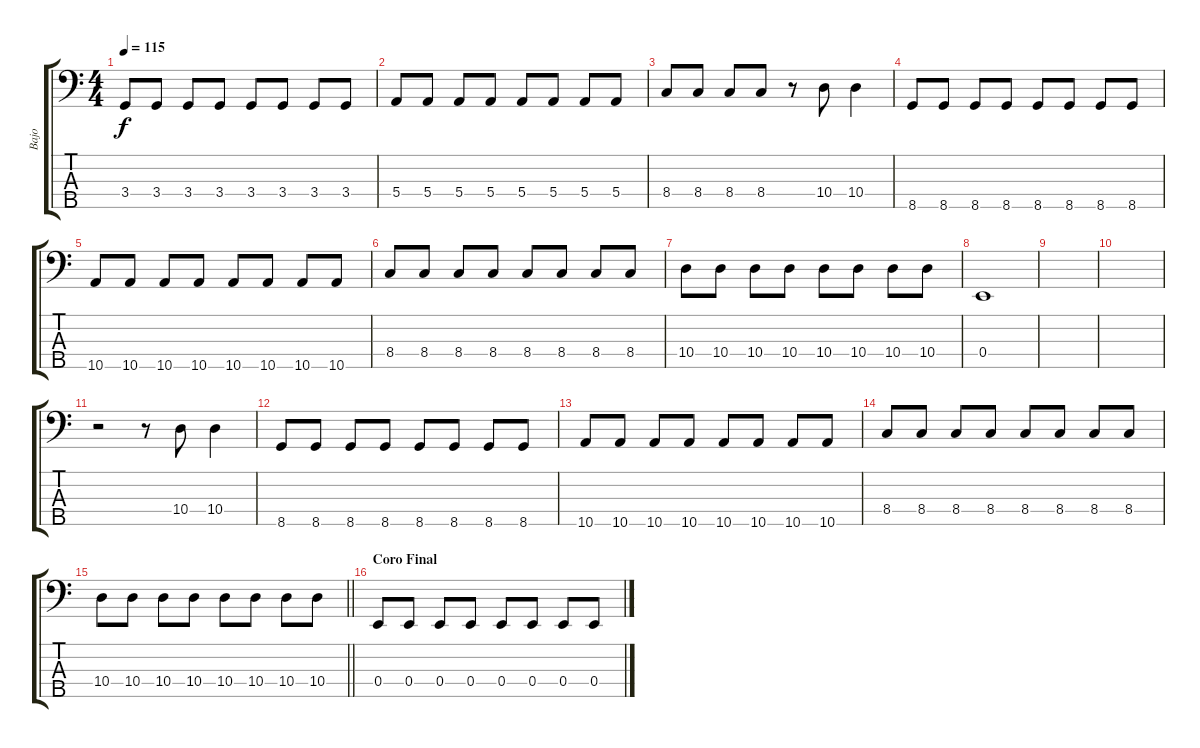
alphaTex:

\track ("Bajo" "Bajo") {instrument electricbassfinger}
\staff {score tabs}
\tuning (G2 D2 A1 E1 B0) {hide}
\ts (4 4)
\tempo 115
\clef f4
\ks c
3.4.8{dy f} 3.4.8 3.4.8 3.4.8 3.4.8 3.4.8 3.4.8 3.4.8 |
5.4.8 5.4.8 5.4.8 5.4.8 5.4.8 5.4.8 5.4.8 5.4.8 |
8.4.8 8.4.8 8.4.8 8.4.8 r.8 10.4.8 10.4.4 |
8.5.8 8.5.8 8.5.8 8.5.8 8.5.8 8.5.8 8.5.8 8.5.8 |
10.5.8 10.5.8 10.5.8 10.5.8 10.5.8 10.5.8 10.5.8 10.5.8 |
8.4.8 8.4.8 8.4.8 8.4.8 8.4.8 8.4.8 8.4.8 8.4.8 |
10.4.8 10.4.8 10.4.8 10.4.8 10.4.8 10.4.8 10.4.8 10.4.8 |
0.4.1 |
|
|
r.2 r.8 10.4.8 10.4.4 |
8.5.8 8.5.8 8.5.8 8.5.8 8.5.8 8.5.8 8.5.8 8.5.8 |
10.5.8 10.5.8 10.5.8 10.5.8 10.5.8 10.5.8 10.5.8 10.5.8 |
8.4.8 8.4.8 8.4.8 8.4.8 8.4.8 8.4.8 8.4.8 8.4.8 |
\barLineRight lightlight
10.4.8 10.4.8 10.4.8 10.4.8 10.4.8 10.4.8 10.4.8 10.4.8 |
\section ("" "Coro Final")
0.4.8 0.4.8 0.4.8 0.4.8 0.4.8 0.4.8 0.4.8 0.4.8
